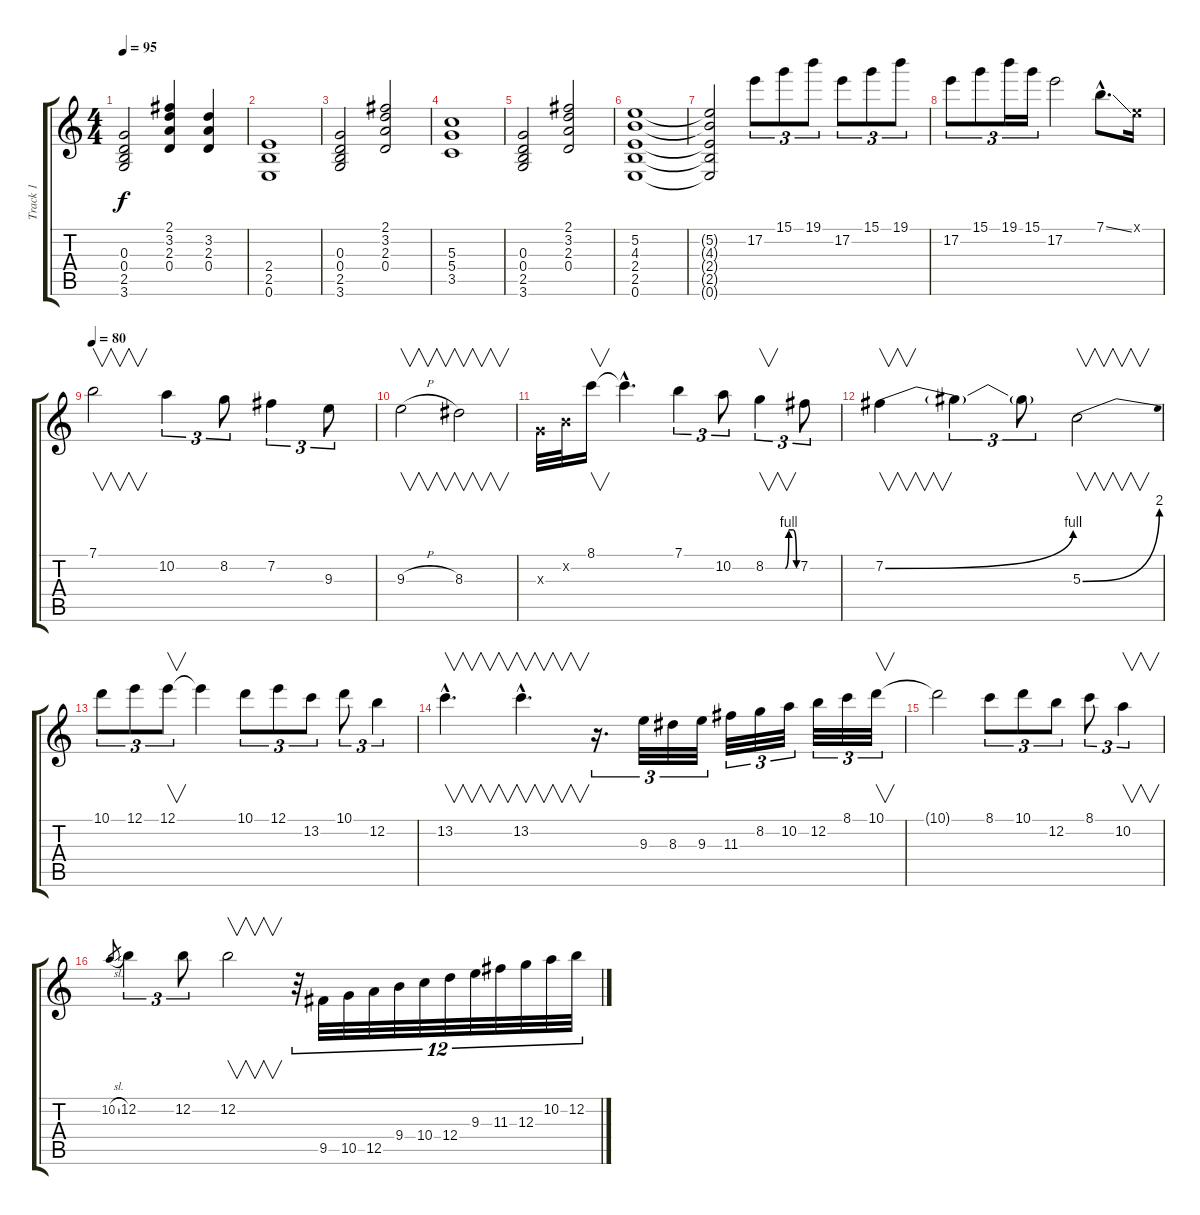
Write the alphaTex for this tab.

\track ("Track 1" "Track 1") {instrument distortionguitar}
\staff {score tabs}
\tuning (E4 B3 G3 D3 A2 E2) {hide}
\ts (4 4)
\tempo 95
\tempo 100
\tempo 95
\clef g2
\ks c
(0.3 0.4 2.5 3.6).2{dy f instrument distortionguitar} (2.1 3.2 2.3 0.4).4 (3.2 2.3 0.4).4 |
(2.4 2.5 0.6).1 |
(0.3 0.4 2.5 3.6).2 (2.1 3.2 2.3 0.4).2 |
(5.3 5.4 3.5).1 |
(0.3 0.4 2.5 3.6).2 (2.1 3.2 2.3 0.4).2 |
(5.2 4.3 2.4 2.5 0.6).1 |
(5.2{t} 4.3{t} 2.4{t} 2.5{t} 0.6{t}).2 17.2.8{tu (3 2)} 15.1.8{tu (3 2)} 19.1.8{tu (3 2)} 17.2.8{tu (3 2)} 15.1.8{tu (3 2)} 19.1.8{tu (3 2)} |
17.2.8{tu (3 2)} 15.1.8{tu (3 2)} 19.1.16{tu (3 2)} 15.1.16{tu (3 2)} 17.2.2 7.1{ss hac}.8{d} 0.1{x}.16 |
\tempo 80
7.1.2{v} 10.2.4{tu (3 2)} 8.2.8{tu (3 2)} 7.2.4{tu (3 2)} 9.3.8{tu (3 2)} |
9.3{h}.2{v} 8.3.2{v} |
0.3{x}.32 0.2{x}.32 8.1.16{v} 8.1{hac t}.4{d} 7.1.4{tu (3 2)} 10.2.8{tu (3 2)} 8.2{be (custom 0 0 38 0 45 4 53 4 60 0)}.4{v tu (3 2)} 7.2.8{tu (3 2)} |
7.2{be (bend 0 0 60 4)}.4{v} 7.2{t}.4{tu (3 2)} 7.2{t}.8{tu (3 2)} 5.3{be (bend 0 0 60 8)}.2{v} |
10.1.8{tu (3 2)} 12.1.8{tu (3 2)} 12.1.8{v tu (3 2)} 12.1{t}.4 10.1.8{tu (3 2)} 12.1.8{tu (3 2)} 13.2.8{tu (3 2)} 10.1.8{tu (3 2)} 12.2.4{tu (3 2)} |
13.2{hac}.4{v d} 13.2{hac}.4{v d} r.16{d tu (3 2)} 9.3.32{tu (3 2)} 8.3.32{tu (3 2)} 9.3.32{tu (3 2)} 11.3.32{tu (3 2)} 8.2.32{tu (3 2)} 10.2.32{tu (3 2)} 12.2.32{tu (3 2)} 8.1.32{tu (3 2)} 10.1.32{v tu (3 2)} |
10.1{t}.2 8.1.8{tu (3 2)} 10.1.8{tu (3 2)} 12.2.8{tu (3 2)} 8.1.8{tu (3 2)} 10.2.4{v tu (3 2)} |
10.2{sl}.8{gr} 12.2.4{tu (3 2)} 12.2.8{tu (3 2)} 12.2.2{v} r.32{tu (12 8)} 9.5.32{tu (12 8)} 10.5.32{tu (12 8)} 12.5.32{tu (12 8)} 9.4.32{tu (12 8)} 10.4.32{tu (12 8)} 12.4.32{tu (12 8)} 9.3.32{tu (12 8)} 11.3.32{tu (12 8)} 12.3.32{tu (12 8)} 10.2.32{tu (12 8)} 12.2.32{tu (12 8)}
